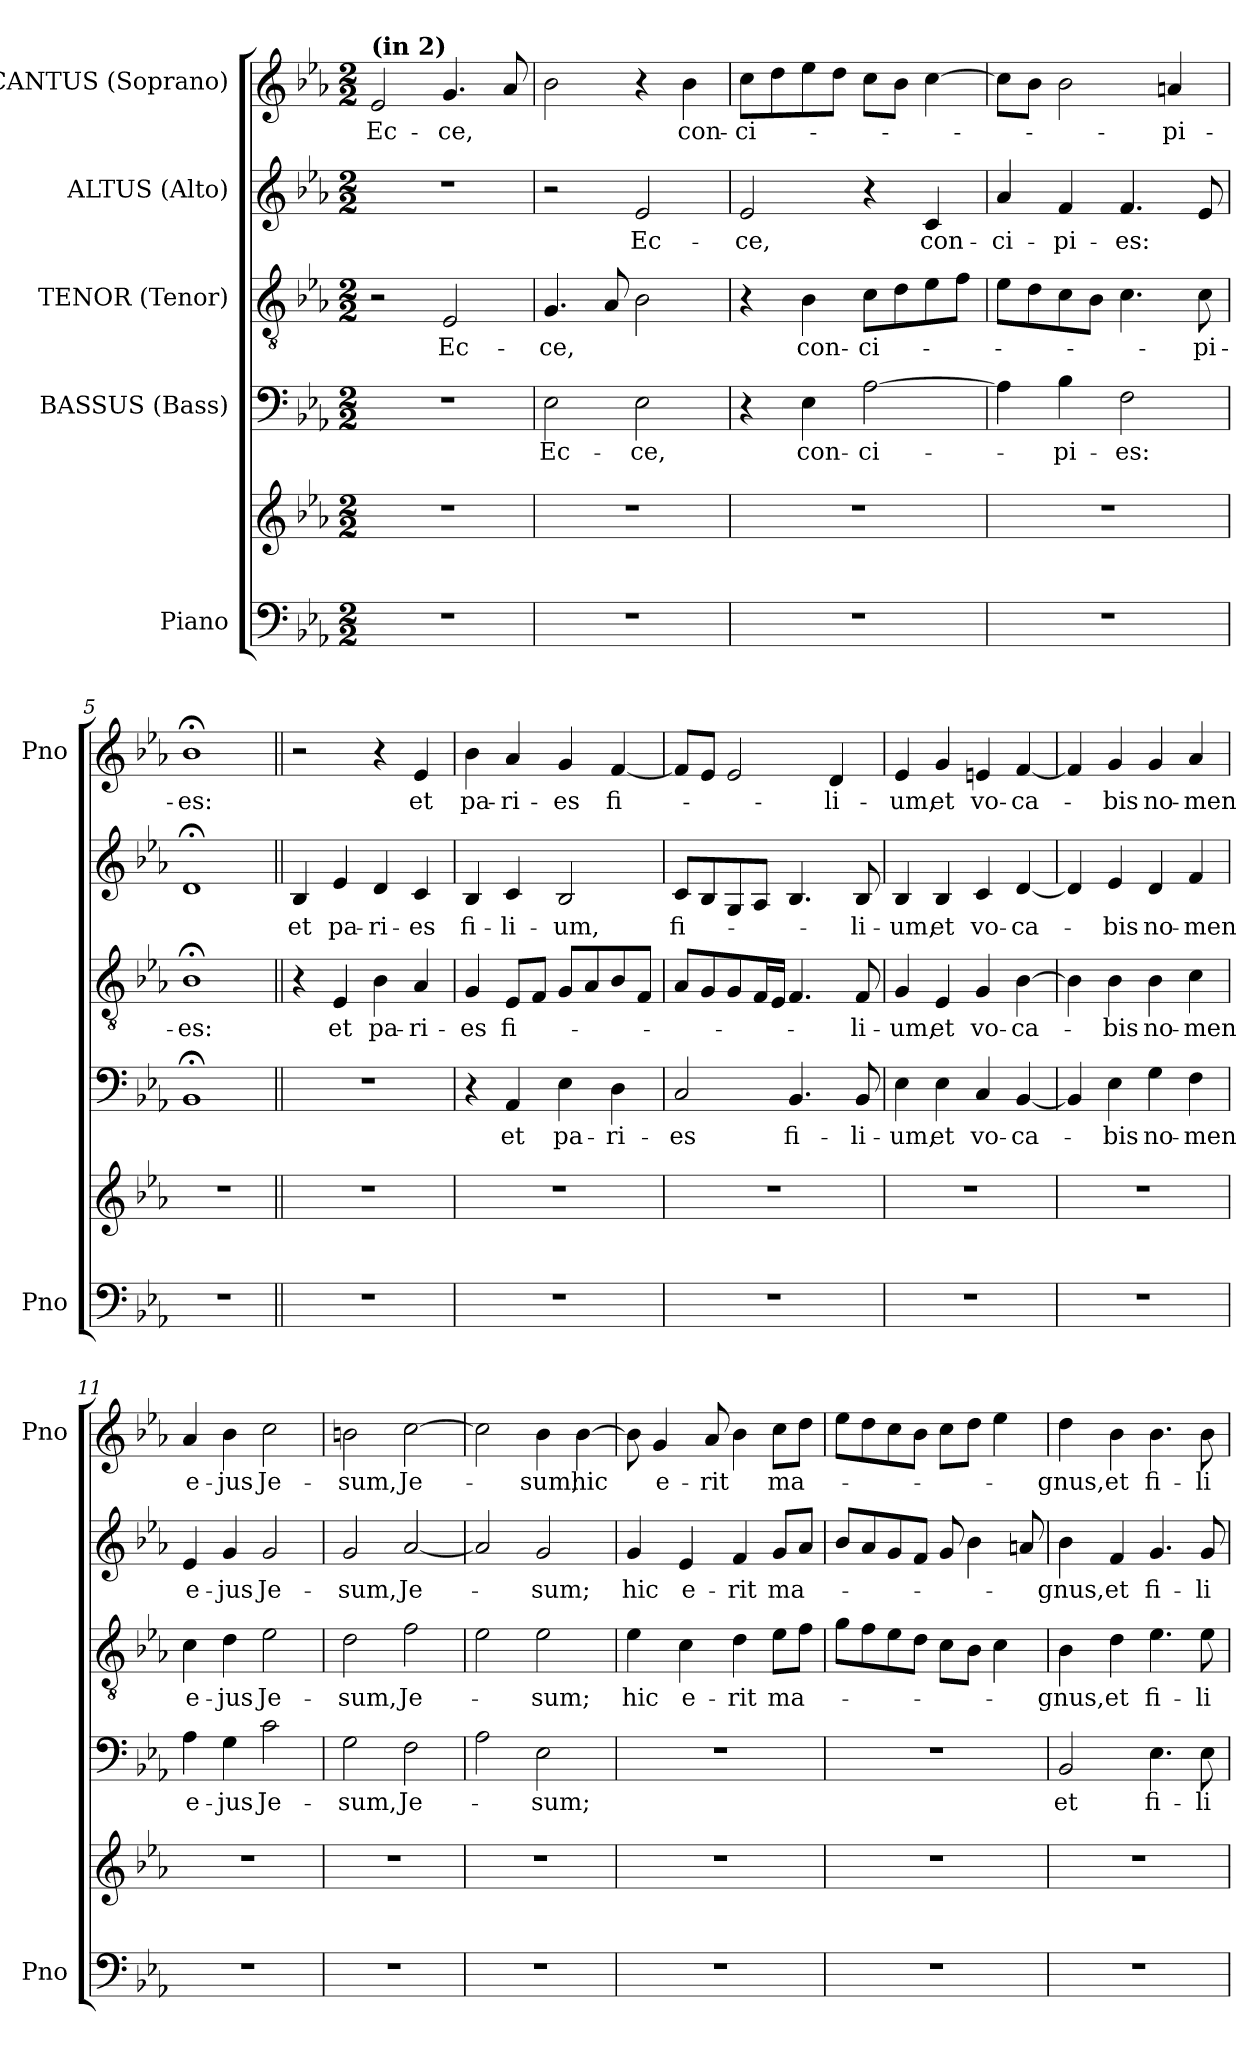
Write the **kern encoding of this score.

**kern	**kern	**kern	**text	**kern	**text	**kern	**text	**kern	**text
*part5	*part5	*part4	*part4	*part3	*part3	*part2	*part2	*part1	*part1
*staff6	*staff5	*staff4	*staff4	*staff3	*staff3	*staff2	*staff2	*staff1	*staff1
*I"Piano	*	*I"BASSUS (Bass)	*	*I"TENOR (Tenor)	*	*I"ALTUS (Alto)	*	*I"CANTUS (Soprano)	*
*I'Pno	*	*	*	*	*	*	*	*I'Pno	*
*clefF4	*clefG2	*clefF4	*	*clefGv2	*	*clefG2	*	*clefG2	*
*k[b-e-a-]	*k[b-e-a-]	*k[b-e-a-]	*	*k[b-e-a-]	*	*k[b-e-a-]	*	*k[b-e-a-]	*
*E-:	*E-:	*E-:	*	*E-:	*	*E-:	*	*E-:	*
*M2/2	*M2/2	*M2/2	*	*M2/2	*	*M2/2	*	*M2/2	*
=1	=1	=1	=1	=1	=1	=1	=1	=1	=1
!	!	!	!	!	!	!	!	!LO:TX:a:B:t=(in 2)	!
1r	1r	1r	.	2r	.	1r	.	2e-/	Ec-
.	.	.	.	2E-/	Ec-	.	.	4.g/	-ce,
.	.	.	.	.	.	.	.	8a-/	.
=2	=2	=2	=2	=2	=2	=2	=2	=2	=2
1r	1r	2E-\	Ec-	4.G/	-ce,	2r	.	2b-\	.
.	.	.	.	8A-/	.	.	.	.	.
.	.	2E-\	-ce,	2B-\	.	2e-/	Ec-	4r	.
.	.	.	.	.	.	.	.	4b-\	con-
=3	=3	=3	=3	=3	=3	=3	=3	=3	=3
1r	1r	4r	.	4r	.	2e-/	-ce,	8cc\L	-ci-
.	.	.	.	.	.	.	.	8dd\	.
.	.	4E-\	con-	4B-\	con-	.	.	8ee-\	.
.	.	.	.	.	.	.	.	8dd\J	.
.	.	[2A-\	-ci-	8c\L	-ci-	4r	.	8cc\L	.
.	.	.	.	8d\	.	.	.	8b-\J	.
.	.	.	.	8e-\	.	4c/	con-	[4cc\	.
.	.	.	.	8f\J	.	.	.	.	.
=4	=4	=4	=4	=4	=4	=4	=4	=4	=4
1r	1r	4A-\]	.	8e-\L	.	4a-/	-ci-	8cc\L]	.
.	.	.	.	8d\	.	.	.	8b-\J	.
.	.	4B-\	-pi-	8c\	.	4f/	-pi-	2b-\	.
.	.	.	.	8B-\J	.	.	.	.	.
.	.	2F\	-es:	4.c\	.	4.f/	-es:	.	.
.	.	.	.	.	.	.	.	4an/	-pi-
.	.	.	.	8c\	-pi-	8e-/	.	.	.
=5	=5	=5	=5	=5	=5	=5	=5	=5	=5
1r	1r	1BB-;<	.	1B-;<	-es:	1d;<	.	1b-;<	-es:
!!LO:LB:g=z
=6||	=6||	=6||	=6||	=6||	=6||	=6||	=6||	=6||	=6||
1r	1r	1r	.	4r	.	4B-/	et	2r	.
.	.	.	.	4E-/	et	4e-/	pa-	.	.
.	.	.	.	4B-\	pa-	4d/	-ri-	4r	.
.	.	.	.	4A-/	-ri-	4c/	-es	4e-/	et
=7	=7	=7	=7	=7	=7	=7	=7	=7	=7
1r	1r	4r	.	4G/	-es	4B-/	fi-	4b-\	pa-
.	.	4AA-/	et	8E-/L	fi-	4c/	-li-	4a-/	-ri-
.	.	.	.	8F/J	.	.	.	.	.
.	.	4E-\	pa-	8G/L	.	2B-/	-um,	4g/	-es
.	.	.	.	8A-/	.	.	.	.	.
.	.	4D\	-ri-	8B-/	.	.	.	[4f/	fi-
.	.	.	.	8F/J	.	.	.	.	.
=8	=8	=8	=8	=8	=8	=8	=8	=8	=8
1r	1r	2C/	-es	8A-/L	.	8c/L	fi-	8f/L]	.
.	.	.	.	8G/	.	8B-/	.	8e-/J	.
.	.	.	.	8G/	.	8G/	.	2e-/	.
.	.	.	.	16F/L	.	8A-/J	.	.	.
.	.	.	.	16E-/JJ	.	.	.	.	.
.	.	4.BB-/	fi-	4.F/	.	4.B-/	.	.	.
.	.	.	.	.	.	.	.	4d/	-li-
.	.	8BB-/	-li-	8F/	-li-	8B-/	-li-	.	.
=9	=9	=9	=9	=9	=9	=9	=9	=9	=9
1r	1r	4E-\	-um,	4G/	-um,	4B-/	-um,	4e-/	-um,
.	.	4E-\	et	4E-/	et	4B-/	et	4g/	et
.	.	4C/	vo-	4G/	vo-	4c/	vo-	4en/	vo-
.	.	[4BB-/	-ca-	[4B-\	-ca-	[4d/	-ca-	[4f/	-ca-
=10	=10	=10	=10	=10	=10	=10	=10	=10	=10
1r	1r	4BB-/]	.	4B-\]	.	4d/]	.	4f/]	.
.	.	4E-\	-bis	4B-\	-bis	4e-/	-bis	4g/	-bis
.	.	4G\	no-	4B-\	no-	4d/	no-	4g/	no-
.	.	4F\	-men	4c\	-men	4f/	-men	4a-/	-men
=11	=11	=11	=11	=11	=11	=11	=11	=11	=11
1r	1r	4A-\	e-	4c\	e-	4e-/	e-	4a-/	e-
.	.	4G\	-jus	4d\	-jus	4g/	-jus	4b-\	-jus
.	.	2c\	Je-	2e-\	Je-	2g/	Je-	2cc\	Je-
!!LO:LB:g=z
=12	=12	=12	=12	=12	=12	=12	=12	=12	=12
1r	1r	2G\	-sum,	2d\	-sum,	2g/	-sum,	2bn\	-sum,
.	.	2F\	Je-	2f\	Je-	[2a-/	Je-	[2cc\	Je-
=13	=13	=13	=13	=13	=13	=13	=13	=13	=13
1r	1r	2A-\	.	2e-\	.	2a-/]	.	2cc\]	.
.	.	2E-\	-sum;	2e-\	-sum;	2g/	-sum;	4b-\	-sum;
.	.	.	.	.	.	.	.	[4b-\	hic
=14	=14	=14	=14	=14	=14	=14	=14	=14	=14
1r	1r	1r	.	4e-\	hic	4g/	hic	8b-\]	.
.	.	.	.	.	.	.	.	4g/	e-
.	.	.	.	4c\	e-	4e-/	e-	.	.
.	.	.	.	.	.	.	.	8a-/	-rit
.	.	.	.	4d\	-rit	4f/	-rit	4b-\	.
.	.	.	.	8e-\L	ma-	8g/L	ma-	8cc\L	ma-
.	.	.	.	8f\J	.	8a-/J	.	8dd\J	.
=15	=15	=15	=15	=15	=15	=15	=15	=15	=15
1r	1r	1r	.	8g\L	.	8b-/L	.	8ee-\L	.
.	.	.	.	8f\	.	8a-/	.	8dd\	.
.	.	.	.	8e-\	.	8g/	.	8cc\	.
.	.	.	.	8d\J	.	8f/J	.	8b-\J	.
.	.	.	.	8c\L	.	8g/	.	8cc\L	.
.	.	.	.	8B-\J	.	4b-\	.	8dd\J	.
.	.	.	.	4c\	.	.	.	4ee-\	.
.	.	.	.	.	.	8a/	.	.	.
=16	=16	=16	=16	=16	=16	=16	=16	=16	=16
1r	1r	2BB-/	et	4B-\	-­gnus,	4b-\	-­gnus,	4dd\	-­gnus,
.	.	.	.	4d\	et	4f/	et	4b-\	et
.	.	4.E-\	fi-	4.e-\	fi-	4.g/	fi-	4.b-\	fi-
.	.	8E-\	-li-	8e-\	-li-	8g/	-li-	8b-\	-li-
=	=	=	=	=	=	=	=	=	=
*-	*-	*-	*-	*-	*-	*-	*-	*-	*-
